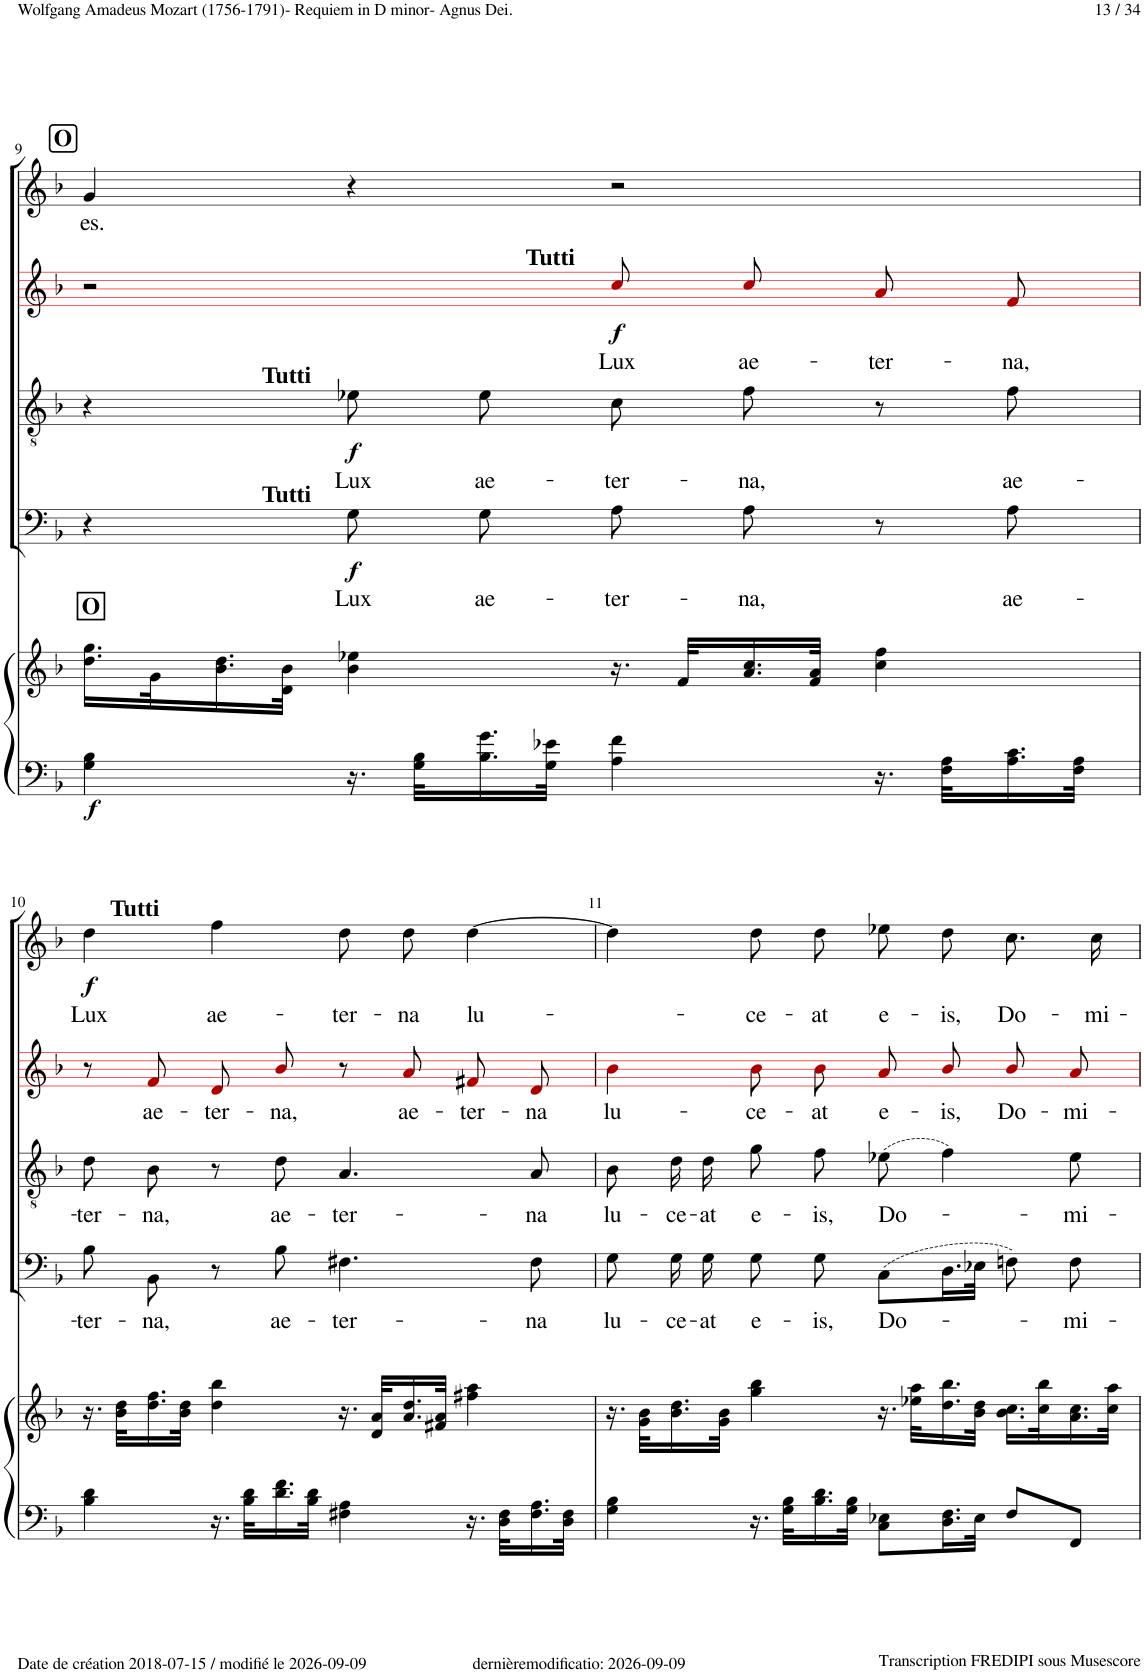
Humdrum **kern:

**kern	**kern	**dynam	**kern	**text	**dynam	**kern	**text	**dynam	**kern	**text	**dynam	**kern	**text	**dynam	**kern	**text
*part6	*part6	*part6	*part5	*part5	*part5	*part4	*part4	*part4	*part3	*part3	*part3	*part2	*part2	*part2	*part1	*part1
*staff7	*staff6	*staff6/7	*staff5	*staff5	*staff5	*staff4	*staff4	*staff4	*staff3	*staff3	*staff3	*staff2	*staff2	*staff2	*staff1	*staff1
*I"Piano	*	*	*I"Bass	*	*	*I"Tenor	*	*	*I"Alto	*	*	*I"Soprano	*	*	*I"Soprano	*
*I'Pno	*	*	*	*	*	*	*	*	*	*	*	*	*	*	*I'S.	*
!!LO:PB:g=z
*clefF4	*clefG2	*	*clefF4	*	*	*clefGv2	*	*	*clefG2	*	*	*clefG2	*	*	*clefG2	*
*	*	*	*	*	*	*	*	*	*ITrd1c2	*	*	*	*	*	*	*
*k[b-]	*k[b-]	*	*k[b-]	*	*	*k[b-]	*	*	*k[b-]	*	*	*k[b-]	*	*	*k[b-]	*
*M4/4	*M4/4	*	*M4/4	*	*	*M4/4	*	*	*M4/4	*	*	*M4/4	*	*	*M4/4	*
*met(c)	*met(c)	*	*met(c)	*	*	*met(c)	*	*	*met(c)	*	*	*met(c)	*	*	*met(c)	*
!!LO:REH:place=s1:a:B:cj:fs=14:t=O
=9	=9	=9	=9	=9	=9	=9	=9	=9	=9	=9	=9	=9	=9	=9	=9	=9
!	!LO:TX:a:B:t=O	!	!	!	!	!	!	!	!	!	!	!	!	!	!	!
!	!	!LO:DY:b=2	!	!	!	!	!	!	!	!	!	!	!LO:LY:b	!	!	!
4G\ 4B-\	16.dd\ 16.gg\LL	f	4r	.	.	4r	.	.	2r	.	.	4g/	es.	.	4g!	es.
.	32g\K	.	.	.	.	.	.	.	.	.	.	.	.	.	.	.
.	16.b-\ 16.dd\	.	.	.	.	.	.	.	.	.	.	.	.	.	.	.
.	32d\ 32b-\JJk	.	.	.	.	.	.	.	.	.	.	.	.	.	.	.
!	!	!	!	!	!	!LO:TX:a:B:t=Tutti	!	!	!	!	!	!	!	!	!	!
!	!	!	!LO:TX:a:B:t=Tutti	!	!	!	!	!	!	!	!	!	!	!	!	!
!	!	!	!	!LO:LY:b	!LO:DY:b	!	!LO:LY:b	!LO:DY:b	!	!	!	!	!	!	!	!
16.r	4b-\ 4ee-X\	.	8G!\	Lux	f	8e-X!\L	Lux	f	.	.	.	4r	.	.	4r	.
32G\ 32B-\KLL	.	.	.	.	.	.	.	.	.	.	.	.	.	.	.	.
!	!	!	!	!LO:LY:b	!	!	!LO:LY:b	!	!	!	!	!	!	!	!	!
16.B-\ 16.g\	.	.	8G!\	ae-	.	8e-!\J	ae-	.	.	.	.	.	.	.	.	.
32G\ 32e-X\JJk	.	.	.	.	.	.	.	.	.	.	.	.	.	.	.	.
!	!	!	!	!	!	!	!	!	!LO:TX:a:B:t=Tutti	!	!	!	!	!	!	!
!	!	!	!	!LO:LY:b	!	!	!LO:LY:b	!	!	!LO:LY:b	!LO:DY:b	!	!	!	!	!
4A\ 4f\	16.r	.	8A!\	-ter-	.	8c!\L	-ter-	.	8cc!i/L	Lux	f	2r	.	.	2r	.
.	32f/KLL	.	.	.	.	.	.	.	.	.	.	.	.	.	.	.
!	!	!	!	!LO:LY:b	!	!	!LO:LY:b	!	!	!LO:LY:b	!	!	!	!	!	!
.	16.a/ 16.cc/	.	8A!\	-na,	.	8f!\J	-na,	.	8cc!i/J	ae-	.	.	.	.	.	.
.	32f/ 32a/JJk	.	.	.	.	.	.	.	.	.	.	.	.	.	.	.
!	!	!	!	!	!	!	!	!	!	!LO:LY:b	!	!	!	!	!	!
16.r	4cc\ 4ff\	.	8r	.	.	8r	.	.	8a!i/L	-ter-	.	.	.	.	.	.
32F\ 32A\KLL	.	.	.	.	.	.	.	.	.	.	.	.	.	.	.	.
!	!	!	!	!LO:LY:b	!	!	!LO:LY:b	!	!	!LO:LY:b	!	!	!	!	!	!
16.A\ 16.c\	.	.	8A!\	ae-	.	8f!\	ae-	.	8f!i/J	-na,	.	.	.	.	.	.
32F\ 32A\JJk	.	.	.	.	.	.	.	.	.	.	.	.	.	.	.	.
!!LO:LB:g=z
=10	=10	=10	=10	=10	=10	=10	=10	=10	=10	=10	=10	=10	=10	=10	=10	=10
!	!	!	!	!	!	!	!	!	!	!	!	!LO:TX:a:B:t=Tutti	!	!	!	!
!	!	!	!	!LO:LY:b	!	!	!LO:LY:b	!	!	!	!	!	!LO:LY:b	!LO:DY:b	!	!
4B-\ 4d\	16.r	.	8B-!\	-ter-	.	8d!\L	-ter-	.	8r	.	.	4dd!\	Lux	f	1r	.
.	32b-\ 32dd\KLL	.	.	.	.	.	.	.	.	.	.	.	.	.	.	.
!	!	!	!	!LO:LY:b	!	!	!LO:LY:b	!	!	!LO:LY:b	!	!	!	!	!	!
.	16.dd\ 16.ff\	.	8BB-!\	-na,	.	8B-!\J	-na,	.	8f!i/	ae-	.	.	.	.	.	.
.	32b-\ 32dd\JJk	.	.	.	.	.	.	.	.	.	.	.	.	.	.	.
!	!	!	!	!	!	!	!	!	!	!LO:LY:b	!	!	!LO:LY:b	!	!	!
16.r	4dd\ 4bb-\	.	8r	.	.	8r	.	.	8d!i/L	-ter-	.	4ff!\	ae-	.	.	.
32B-\ 32d\KLL	.	.	.	.	.	.	.	.	.	.	.	.	.	.	.	.
!	!	!	!	!LO:LY:b	!	!	!LO:LY:b	!	!	!LO:LY:b	!	!	!	!	!	!
16.d\ 16.f\	.	.	8B-!\	ae-	.	8d!\	ae-	.	8b-!i/J	-na,	.	.	.	.	.	.
32B-\ 32d\JJk	.	.	.	.	.	.	.	.	.	.	.	.	.	.	.	.
!	!	!	!	!LO:LY:b	!	!	!LO:LY:b	!	!	!	!	!	!LO:LY:b	!	!	!
4F#X\ 4A\	16.r	.	4.F#X!\	-ter-	.	4.A!/	-ter-	.	8r	.	.	8dd!\L	-ter-	.	.	.
.	32d/ 32a/KLL	.	.	.	.	.	.	.	.	.	.	.	.	.	.	.
!	!	!	!	!	!	!	!	!	!	!LO:LY:b	!	!	!LO:LY:b	!	!	!
.	16.a/ 16.dd/	.	.	.	.	.	.	.	8a!i/	ae-	.	8dd!\J	-na	.	.	.
.	32f#X/ 32a/JJk	.	.	.	.	.	.	.	.	.	.	.	.	.	.	.
!	!	!	!	!	!	!	!	!	!	!LO:LY:b	!	!	!LO:LY:b	!	!	!
16.r	4ff#X\ 4aa\	.	.	.	.	.	.	.	8f#X!i/L	-ter-	.	[4dd!\	lu-	.	.	.
32D\ 32F#\KLL	.	.	.	.	.	.	.	.	.	.	.	.	.	.	.	.
!	!	!	!	!LO:LY:b	!	!	!LO:LY:b	!	!	!LO:LY:b	!	!	!	!	!	!
16.F#\ 16.A\	.	.	8F#!\	-na	.	8A!/	-na	.	8d!i/J	-na	.	.	.	.	.	.
32D\ 32F#\JJk	.	.	.	.	.	.	.	.	.	.	.	.	.	.	.	.
=11	=11	=11	=11	=11	=11	=11	=11	=11	=11	=11	=11	=11	=11	=11	=11	=11
!	!	!	!	!LO:LY:b	!	!	!LO:LY:b	!	!	!LO:LY:b	!	!	!	!	!	!
4G\ 4B-\	16.r	.	8G!\	lu-	.	8B-!\L	lu-	.	4b-!i\	lu-	.	4dd!\]	.	.	1r	.
.	32g\ 32b-\KLL	.	.	.	.	.	.	.	.	.	.	.	.	.	.	.
!	!	!	!	!LO:LY:b	!	!	!LO:LY:b	!	!	!	!	!	!	!	!	!
.	16.b-\ 16.dd\	.	16G!\	-ce-	.	16d!\L	-ce-	.	.	.	.	.	.	.	.	.
!	!	!	!	!LO:LY:b	!	!	!LO:LY:b	!	!	!	!	!	!	!	!	!
.	.	.	16G!\	-at	.	16d!\JJ	-at	.	.	.	.	.	.	.	.	.
.	32g\ 32b-\JJk	.	.	.	.	.	.	.	.	.	.	.	.	.	.	.
!	!	!	!	!LO:LY:b	!	!	!LO:LY:b	!	!	!LO:LY:b	!	!	!LO:LY:b	!	!	!
16.r	4gg\ 4bb-\	.	8G!\	e-	.	8g!\L	e-	.	8b-!i\L	-ce-	.	8dd!\L	-ce-	.	.	.
32G\ 32B-\KLL	.	.	.	.	.	.	.	.	.	.	.	.	.	.	.	.
!	!	!	!	!LO:LY:b	!	!	!LO:LY:b	!	!	!LO:LY:b	!	!	!LO:LY:b	!	!	!
16.B-\ 16.d\	.	.	8G!\	-is,	.	8f!\J	-is,	.	8b-!i\J	-at	.	8dd!\J	-at	.	.	.
32G\ 32B-\JJk	.	.	.	.	.	.	.	.	.	.	.	.	.	.	.	.
!	!	!	!	!LO:LY:b	!	!	!LO:LY:b	!	!	!LO:LY:b	!	!	!LO:LY:b	!	!	!
8C\ 8E-X\L	16.r	.	(8C!\L	Do-	.	(8e-X!\	Do-	.	8a!i/L	e-	.	8ee-X!\L	e-	.	.	.
.	32ee-X\ 32aa\KLL	.	.	.	.	.	.	.	.	.	.	.	.	.	.	.
!	!	!	!	!	!	!	!	!	!	!LO:LY:b	!	!	!LO:LY:b	!	!	!
16.D\ 16.F\L	16.dd\ 16.bb-\	.	16.D!\L	.	.	4f!\)	.	.	8b-!i/J	-is,	.	8dd!\J	-is,	.	.	.
32E-\JJk	32b-\ 32dd\JJk	.	32E-X!\JJk	.	.	.	.	.	.	.	.	.	.	.	.	.
!	!	!	!	!	!	!	!	!	!	!LO:LY:b	!	!	!LO:LY:b	!	!	!
8F/L	16.b-\ 16.cc\LL	.	8Fn!\)	.	.	.	.	.	8b-!i/L	Do-	.	8.cc!\L	Do-	.	.	.
.	32cc\ 32bb-\K	.	.	.	.	.	.	.	.	.	.	.	.	.	.	.
!	!	!	!	!LO:LY:b	!	!	!LO:LY:b	!	!	!LO:LY:b	!	!	!	!	!	!
8FF/J	16.a\ 16.cc\	.	8F!\	-mi-	.	8e-!\	-mi-	.	8a!i/J	-mi-	.	.	.	.	.	.
!	!	!	!	!	!	!	!	!	!	!	!	!	!LO:LY:b	!	!	!
.	.	.	.	.	.	.	.	.	.	.	.	16cc!\Jk	-mi-	.	.	.
.	32cc\ 32aa\JJk	.	.	.	.	.	.	.	.	.	.	.	.	.	.	.
=	=	=	=	=	=	=	=	=	=	=	=	=	=	=	=	=
*-	*-	*-	*-	*-	*-	*-	*-	*-	*-	*-	*-	*-	*-	*-	*-	*-
